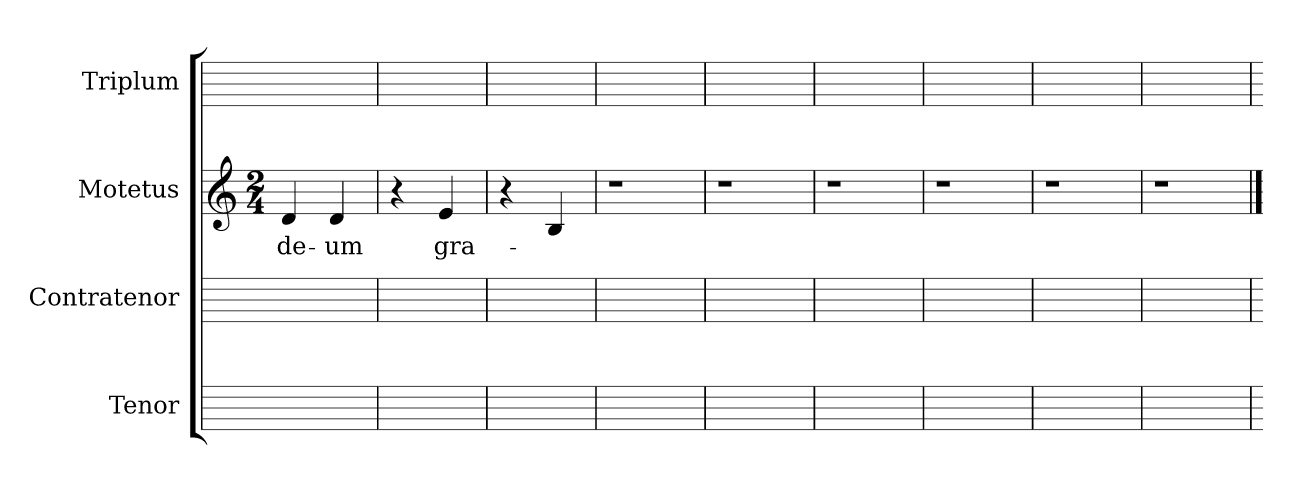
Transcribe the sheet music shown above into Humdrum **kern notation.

**kern	**kern	**kern	**text	**kern
*part4	*part3	*part2	*part2	*part1
*staff4	*staff3	*staff2	*staff2	*staff1
*I"Tenor	*I"Contratenor	*I"Motetus	*	*I"Triplum
*	*	*clefG2	*	*
*	*	*k[]	*	*
*	*	*M2/4	*	*
=	=	=	=	=
!	!	!	!LO:LY:b	!
4ryy	4ryy	4d/	de-	4ryy
!	!	!	!LO:LY:b	!
4ryy	4ryy	4d/	-um	4ryy
=	=	=	=	=
4ryy	4ryy	4r	.	4ryy
!	!	!	!LO:LY:b	!
4ryy	4ryy	4e/	gra-	4ryy
=	=	=	=	=
4ryy	4ryy	4r	.	4ryy
4ryy	4ryy	4B/	.	4ryy
=	=	=	=	=
!	!	!LO:N:vis=1	!LO:LY:b	!
4ryy	4ryy	2r	-ti-	4ryy
4ryy	4ryy	.	.	4ryy
=	=	=	=	=
!	!	!LO:N:vis=1	!	!
4ryy	4ryy	2r	.	4ryy
4ryy	4ryy	.	.	4ryy
=	=	=	=	=
!	!	!LO:N:vis=1	!	!
4ryy	4ryy	2r	.	4ryy
4ryy	4ryy	.	.	4ryy
=	=	=	=	=
!	!	!LO:N:vis=1	!LO:LY:b	!
4ryy	4ryy	2r	-a.	4ryy
4ryy	4ryy	.	.	4ryy
=	=	=	=	=
!	!	!LO:N:vis=1	!	!
4ryy	4ryy	2r	.	4ryy
4ryy	4ryy	.	.	4ryy
=	=	=	=	=
!	!	!LO:N:vis=1	!	!
4ryy	4ryy	2r	.	4ryy
4ryy	4ryy	.	.	4ryy
=	=	==	=	=
*-	*-	*-	*-	*-
